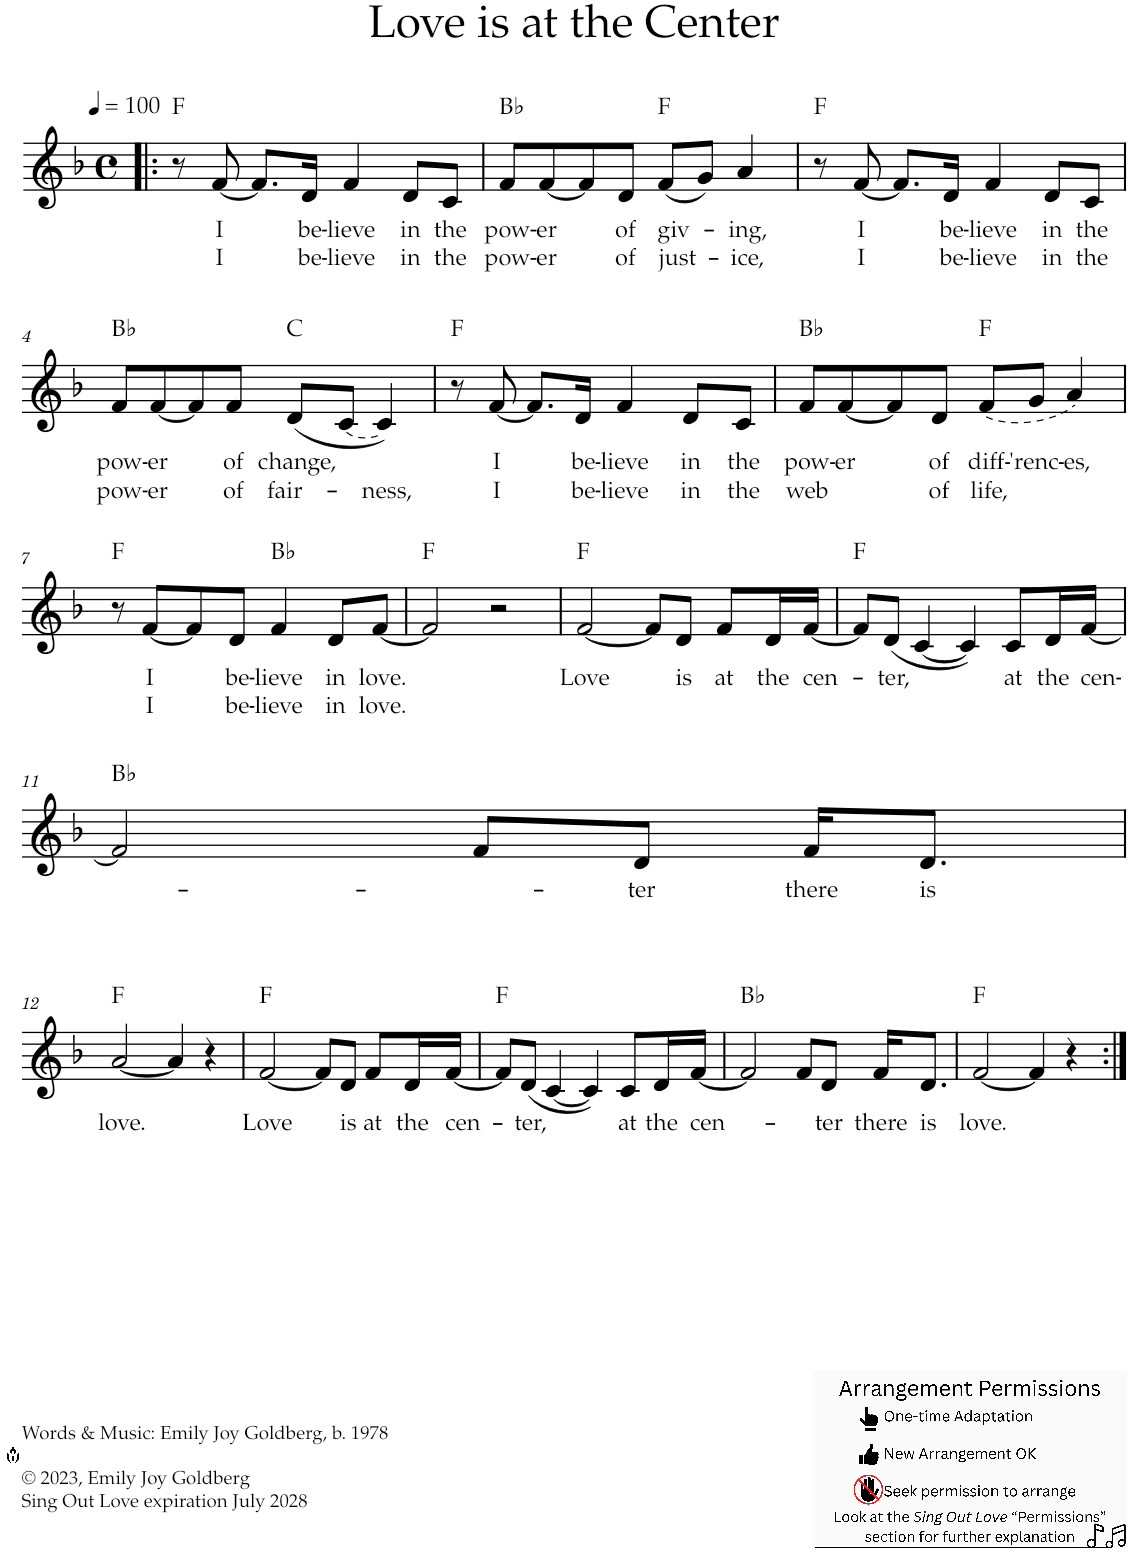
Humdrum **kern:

**kern	**text	**text	**harte
*part1	*part1	*part1	*part1
*staff1	*staff1	*staff1	*
*I"Violin	*	*	*
*I'Vln.	*	*	*
*clefG2	*	*	*
*k[b-]	*	*	*
*M4/4	*	*	*
*met(c)	*	*	*
*MM100	*	*	*
=1!|:	=1!|:	=1!|:	=1!|:
8r	.	.	F:maj
!	!LO:LY:b	!LO:LY:b	!
[<8f/	I	I	.
8.f/L]	.	.	.
!	!LO:LY:b	!LO:LY:b	!
16d/Jk	be-	be-	.
!	!LO:LY:b	!LO:LY:b	!
4f/	-lieve	-lieve	.
!	!LO:LY:b	!LO:LY:b	!
8d/L	in	in	.
!	!LO:LY:b	!LO:LY:b	!
8c/J	the	the	.
=2	=2	=2	=2
!	!LO:LY:b	!LO:LY:b	!
8f/L	pow-	pow-	Bb:maj
!	!LO:LY:b	!LO:LY:b	!
[<8f/	-er	-er	.
8f/]	.	.	.
!	!LO:LY:b	!LO:LY:b	!
8d/J	of	of	.
!	!LO:LY:b	!LO:LY:b	!
(<8f/L	giv-	just-	F:maj
8g/J)	.	.	.
!	!LO:LY:b	!LO:LY:b	!
4a/	-ing,	-ice,	.
=3	=3	=3	=3
8r	.	.	F:maj
!	!LO:LY:b	!LO:LY:b	!
[<8f/	I	I	.
8.f/L]	.	.	.
!	!LO:LY:b	!LO:LY:b	!
16d/Jk	be-	be-	.
!	!LO:LY:b	!LO:LY:b	!
4f/	-lieve	-lieve	.
!	!LO:LY:b	!LO:LY:b	!
8d/L	in	in	.
!	!LO:LY:b	!LO:LY:b	!
8c/J	the	the	.
!!LO:LB:g=z
=4	=4	=4	=4
!	!LO:LY:b	!LO:LY:b	!
8f/L	pow-	pow-	Bb:maj
!	!LO:LY:b	!LO:LY:b	!
[<8f/	-er	-er	.
8f/]	.	.	.
!	!LO:LY:b	!LO:LY:b	!
8f/J	of	of	.
!	!LO:LY:b	!LO:LY:b	!
(<8d/L	change,	fair-	C:maj
!LO:T:dash	!	!	!
[<8c/J	.	.	.
!	!	!LO:LY:b	!
4c/])	.	-ness,	.
=5	=5	=5	=5
8r	.	.	F:maj
!	!LO:LY:b	!LO:LY:b	!
[<8f/	I	I	.
8.f/L]	.	.	.
!	!LO:LY:b	!LO:LY:b	!
16d/Jk	be-	be-	.
!	!LO:LY:b	!LO:LY:b	!
4f/	-lieve	-lieve	.
!	!LO:LY:b	!LO:LY:b	!
8d/L	in	in	.
!	!LO:LY:b	!LO:LY:b	!
8c/J	the	the	.
=6	=6	=6	=6
!	!LO:LY:b	!LO:LY:b	!
8f/L	pow-	web	Bb:maj
!	!LO:LY:b	!	!
[<8f/	-er	.	.
8f/]	.	.	.
!	!LO:LY:b	!LO:LY:b	!
8d/J	of	of	.
!	!LO:LY:b	!LO:LY:b	!
(8f/L	diff-	life,	F:maj
!	!LO:LY:b	!	!
8g/J	-'renc-	.	.
!	!LO:LY:b	!	!
4a/)	-es,	.	.
!!LO:LB:g=z
=7	=7	=7	=7
8r	.	.	F:maj
!	!LO:LY:b	!LO:LY:b	!
[<8f/L	I	I	.
8f/]	.	.	.
!	!LO:LY:b	!LO:LY:b	!
8d/J	be-	be-	.
!	!LO:LY:b	!LO:LY:b	!
4f/	-lieve	-lieve	Bb:maj
!	!LO:LY:b	!LO:LY:b	!
8d/L	in	in	.
!	!LO:LY:b	!LO:LY:b	!
[<8f/J	love.	love.	.
=8	=8	=8	=8
2f/]	.	.	F:maj
2r	.	.	.
=9	=9	=9	=9
!	!LO:LY:b	!	!
[<2f/	Love	.	F:maj
8f/L]	.	.	.
!	!LO:LY:b	!	!
8d/J	is	.	.
!	!LO:LY:b	!	!
8f/L	at	.	.
!	!LO:LY:b	!	!
16d/L	the	.	.
!	!LO:LY:b	!	!
[<16f/JJ	cen-	.	.
=10	=10	=10	=10
8f/L]	.	.	F:maj
!	!LO:LY:b	!	!
(<8d/J	-ter,	.	.
[4c/	.	.	.
4c/])	.	.	.
!	!LO:LY:b	!	!
8c/L	at	.	.
!	!LO:LY:b	!	!
16d/L	the	.	.
!	!LO:LY:b	!	!
[<16f/JJ	cen-	.	.
!!LO:LB:g=z
=11	=11	=11	=11
2f/]	.	.	Bb:maj
8f/L	.	.	.
!	!LO:LY:b	!	!
8d/J	-ter	.	.
!	!LO:LY:b	!	!
16f/KL	there	.	.
!	!LO:LY:b	!	!
8.d/J	is	.	.
!!LO:LB:g=z
=12	=12	=12	=12
!	!LO:LY:b	!	!
[<2a/	love.	.	F:maj
4a/]	.	.	.
4r	.	.	.
=13	=13	=13	=13
!	!LO:LY:b	!	!
[<2f/	Love	.	F:maj
8f/L]	.	.	.
!	!LO:LY:b	!	!
8d/J	is	.	.
!	!LO:LY:b	!	!
8f/L	at	.	.
!	!LO:LY:b	!	!
16d/L	the	.	.
!	!LO:LY:b	!	!
[<16f/JJ	cen-	.	.
=14	=14	=14	=14
8f/L]	.	.	F:maj
!	!LO:LY:b	!	!
(<8d/J	-ter,	.	.
[4c/	.	.	.
4c/])	.	.	.
!	!LO:LY:b	!	!
8c/L	at	.	.
!	!LO:LY:b	!	!
16d/L	the	.	.
!	!LO:LY:b	!	!
[<16f/JJ	cen-	.	.
=15	=15	=15	=15
2f/]	.	.	Bb:maj
8f/L	.	.	.
!	!LO:LY:b	!	!
8d/J	-ter	.	.
!	!LO:LY:b	!	!
16f/KL	there	.	.
!	!LO:LY:b	!	!
8.d/J	is	.	.
=16	=16	=16	=16
!	!LO:LY:b	!	!
[<2f/	love.	.	F:maj
4f/]	.	.	.
4r	.	.	.
=:|!	=:|!	=:|!	=:|!
*-	*-	*-	*-
